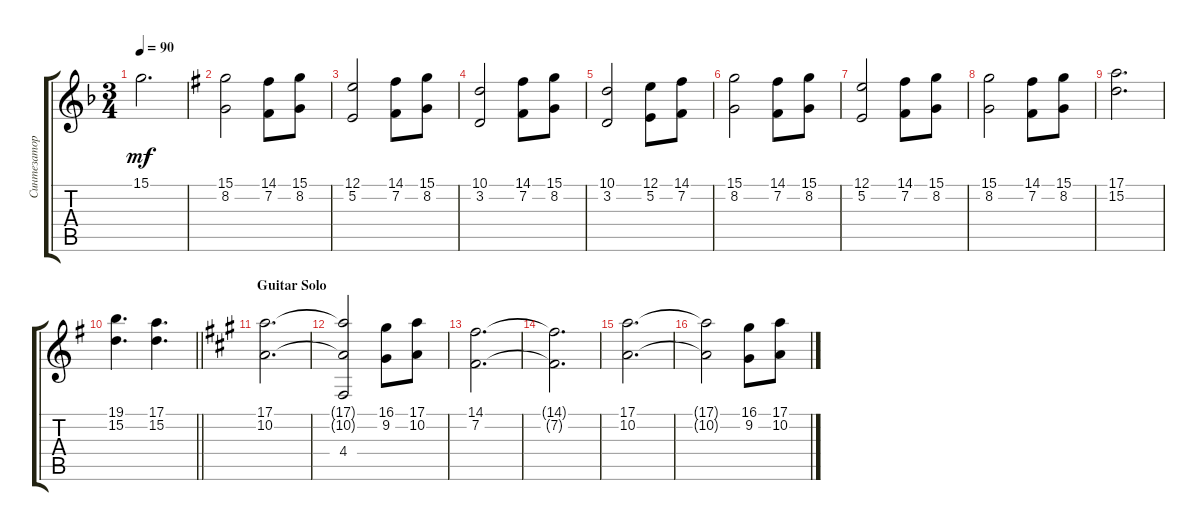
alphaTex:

\track ("Синтезатор" "Синтезатор") {instrument stringensemble1}
\staff {score tabs}
\tuning (E4 B3 G3 D3 A2 E2) {hide}
\ts (3 4)
\tempo 90
\clef g2
\ks dminor
15.1.2{d dy mf} |
\ks eminor
(15.1 8.2).2 (14.1 7.2).8 (15.1 8.2).8 |
(12.1 5.2).2 (14.1 7.2).8 (15.1 8.2).8 |
(10.1 3.2).2 (14.1 7.2).8 (15.1 8.2).8 |
(10.1 3.2).2 (12.1 5.2).8 (14.1 7.2).8 |
(15.1 8.2).2 (14.1 7.2).8 (15.1 8.2).8 |
(12.1 5.2).2 (14.1 7.2).8 (15.1 8.2).8 |
(15.1 8.2).2 (14.1 7.2).8 (15.1 8.2).8 |
(17.1 15.2).2{d} |
\barLineRight lightlight
(19.1 15.2).4{d} (17.1 15.2).4{d} |
\section ("" "Guitar Solo")
\ks f#minor
(17.1 10.2).2{d} |
(17.1{t} 10.2{t} 4.4).2 (16.1 9.2).8 (17.1 10.2).8 |
(14.1 7.2).2{d} |
(14.1{t} 7.2{t}).2{d} |
(17.1 10.2).2{d} |
(17.1{t} 10.2{t}).2 (16.1 9.2).8 (17.1 10.2).8
